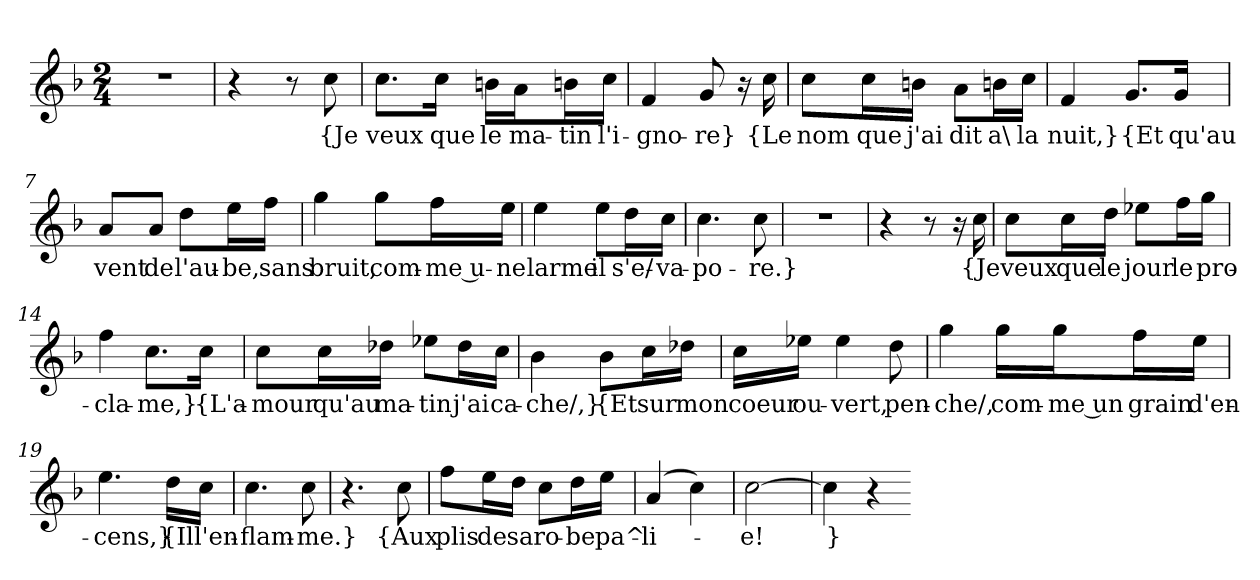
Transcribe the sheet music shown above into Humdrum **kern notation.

**kern	**text
*part1	*part1
*staff1	*staff1
*clefG2	*
*k[b-]	*
*M2/4	*
=1	=1
2r	.
=2	=2
4r	.
8r	.
8cc	{Je
=3	=3
8.cc\L	veux
16cc\Jk	que
16bn\LL	le
16a\J	ma-
16bn\L	-tin
16cc\JJ	l'i-
=4	=4
4f	-gno-
8g	-re}
16r	.
16cc	{Le
=5	=5
8cc\L	nom
16cc\L	que
16bn\JJ	j'ai
8a\L	dit
16bn\L	a\
16cc\JJ	la
=6	=6
4f	nuit,}
8.g/L	{Et
16g/Jk	qu'au
=7	=7
8a/L	vent
8a/J	de
8dd\L	l'au-
16ee\L	-be,
16ff\JJ	sans
=8	=8
4gg	bruit,
8gg\L	com-
16ff\L	-me u-
16ee\JJ	-ne
=9	=9
4ee	larme
8ee\L	il
16dd\L	s'e/-
16cc\JJ	-va-
=10	=10
4.cc	-po-
8cc	-re.}
=11	=11
2r	.
=12	=12
4r	.
8r	.
16r	.
16cc	{Je
=13	=13
8cc\L	veux
16cc\L	que
16dd\JJ	le
8ee-X\L	jour
16ff\L	le
16gg\JJ	pro-
=14	=14
4ff	-cla-
8.cc\L	-me,}
16cc\Jk	{L'a-
=15	=15
8cc\L	-mour
16cc\L	qu'au
16dd-X\JJ	ma-
8ee-X\L	-tin
16dd-\L	j'ai
16cc\JJ	ca-
=16	=16
4b-	-che/,}
8b-\L	{Et
16cc\L	sur
16dd-X\JJ	mon
=17	=17
16cc\LL	coeur
16ee-X\JJ	ou-
4ee-	-vert,
8dd	pen-
=18	=18
4gg	-che/,
16gg\LL	com-
16gg\J	-me un
16ff\L	grain
16ee\JJ	d'en-
=19	=19
4.ee	-cens,}
16dd\LL	{Il
16cc\JJ	l'en-
=20	=20
4.cc	-flam-
8cc	-me.}
=28	=28
4.r	.
8cc	{Aux
=29	=29
8ff\L	plis
16ee\L	de
16dd\JJ	sa
8cc\L	ro-
16dd\L	-be
16ee\JJ	pa^-
=30	=30
(4a	-li-
4cc)	.
=31	=31
[2cc	-e!
=32	=32
4cc]	}
4r	.
=-	=-
*-	*-
